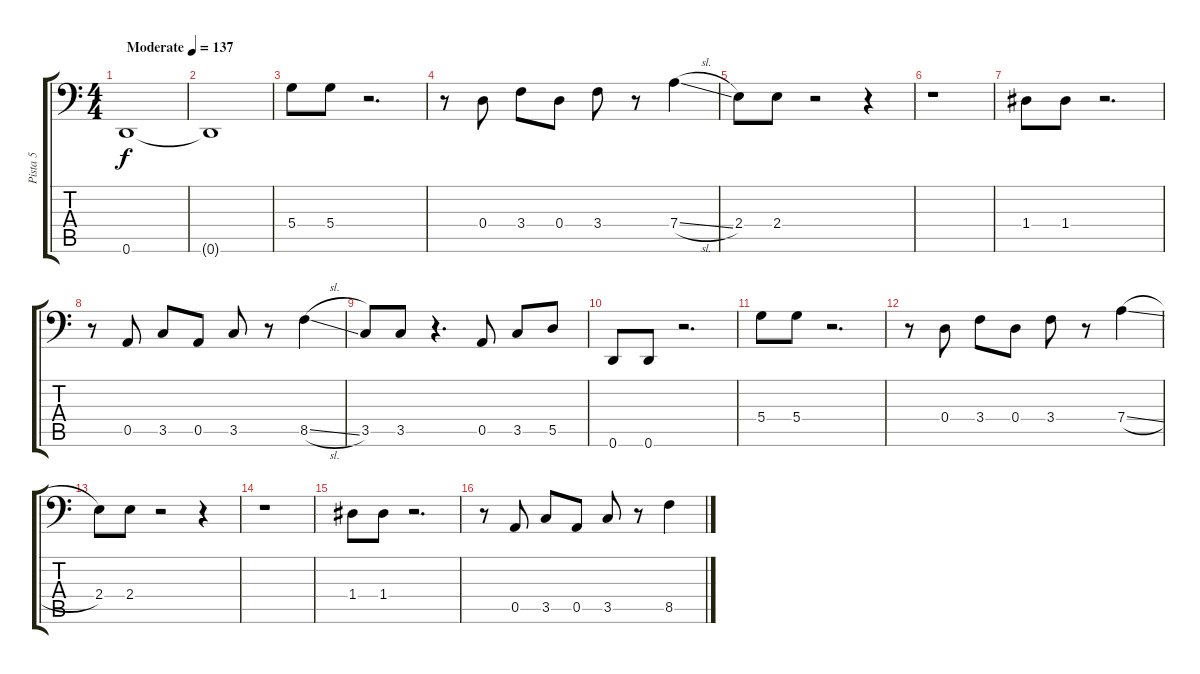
\track ("Pista 5" "Pista 5") {instrument acousticbass}
\staff {score tabs}
\tuning (E4 B3 G3 D2 A1 D1) {hide}
\ts (4 4)
\tempo (137 "Moderate")
\clef f4
\ks c
0.6.1{dy f instrument acousticbass} |
0.6{t}.1 |
5.4.8 5.4.8 r.2{d} |
r.8 0.4.8 3.4.8 0.4.8 3.4.8 r.8 7.4{sl}.4 |
2.4.8 2.4.8 r.2 r.4 |
r.1 |
1.4.8 1.4.8 r.2{d} |
r.8 0.5.8 3.5.8 0.5.8 3.5.8 r.8 8.5{sl}.4 |
3.5.8 3.5.8 r.4{d} 0.5.8 3.5.8 5.5.8 |
0.6.8 0.6.8 r.2{d} |
5.4.8 5.4.8 r.2{d} |
r.8 0.4.8 3.4.8 0.4.8 3.4.8 r.8 7.4{sl}.4 |
2.4.8 2.4.8 r.2 r.4 |
r.1 |
1.4.8 1.4.8 r.2{d} |
r.8 0.5.8 3.5.8 0.5.8 3.5.8 r.8 8.5{sl}.4
